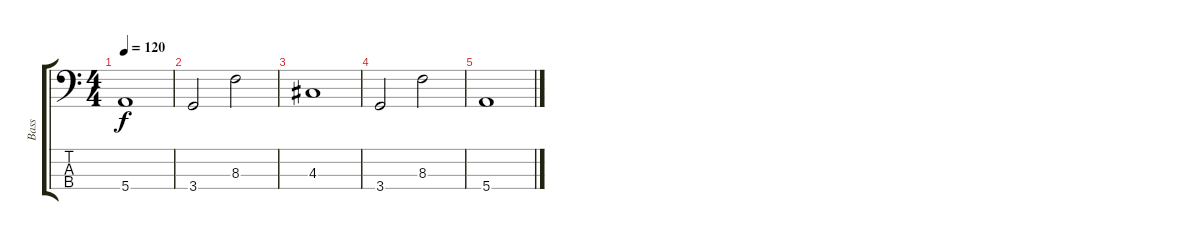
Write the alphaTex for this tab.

\track ("Bass" "Bass") {instrument electricbassfinger}
\staff {score tabs}
\tuning (G2 D2 A1 E1) {hide}
\ts (4 4)
\tempo 120
\clef f4
\ks c
5.4.1{dy f} |
3.4.2 8.3.2 |
4.3.1 |
3.4.2{volume 0} 8.3.2 |
5.4.1
